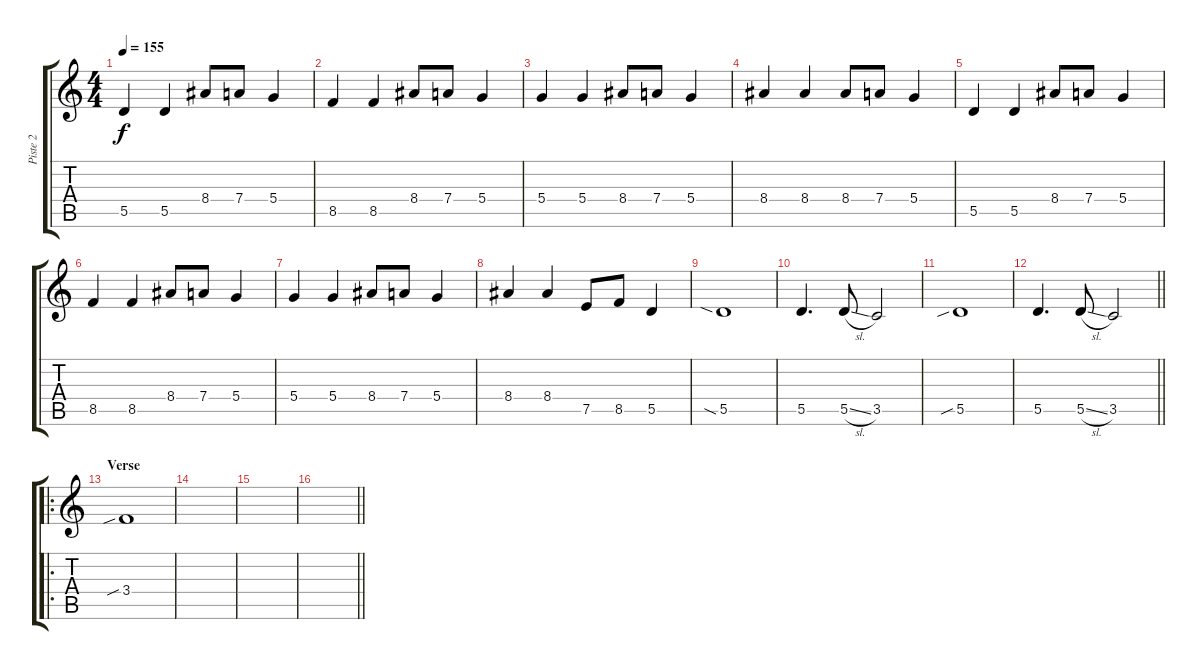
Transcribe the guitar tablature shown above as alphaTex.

\track ("Piste 2" "Piste 2") {instrument overdrivenguitar}
\staff {score tabs}
\tuning (E4 B3 G3 D3 A2 E2) {hide}
\ts (4 4)
\tempo 155
\clef g2
\ks c
5.5.4{dy f} 5.5.4 8.4.8 7.4.8 5.4.4 |
8.5.4 8.5.4 8.4.8 7.4.8 5.4.4 |
5.4.4 5.4.4 8.4.8 7.4.8 5.4.4 |
8.4.4 8.4.4 8.4.8 7.4.8 5.4.4 |
5.5.4 5.5.4 8.4.8 7.4.8 5.4.4 |
8.5.4 8.5.4 8.4.8 7.4.8 5.4.4 |
5.4.4 5.4.4 8.4.8 7.4.8 5.4.4 |
8.4.4 8.4.4 7.5.8 8.5.8 5.5.4 |
5.5{sia}.1 |
5.5.4{d} 5.5{sl}.8 3.5.2 |
5.5{sib}.1 |
\barLineRight lightlight
5.5.4{d} 5.5{sl}.8 3.5.2 |
\ro
\section ("" "Verse")
3.4{sib}.1 |
|
|
\barLineRight lightlight
